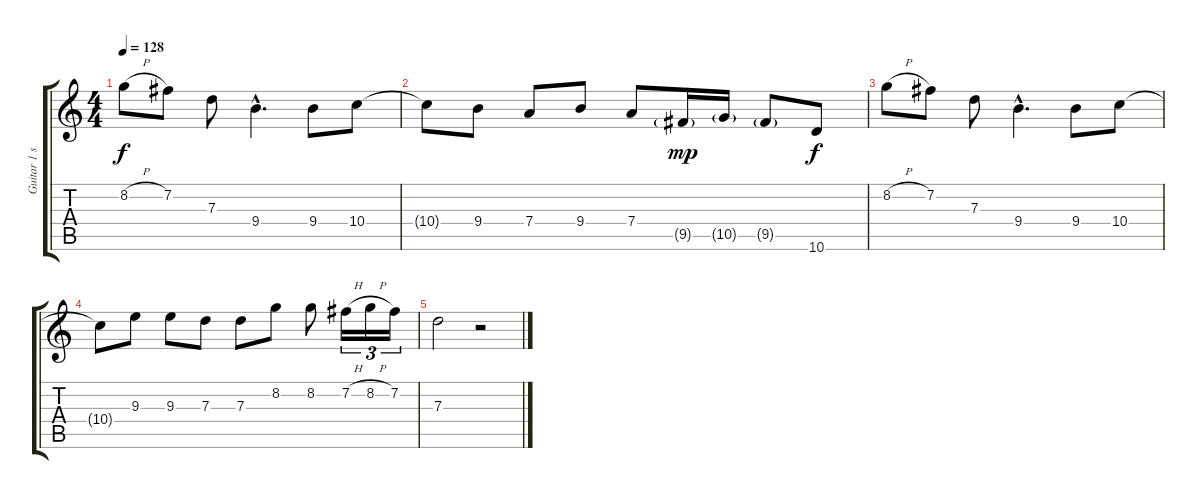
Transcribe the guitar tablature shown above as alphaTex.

\track ("Guitar 1 solo" "Guitar 1 s") {instrument distortionguitar}
\staff {score tabs}
\tuning (E4 B3 G3 D3 A2 E2) {hide}
\ts (4 4)
\tempo 128
\clef g2
\ks c
8.2{h}.8{dy f} 7.2.8 7.3.8 9.4{hac}.4{d} 9.4.8 10.4.8 |
10.4{t}.8 9.4.8 7.4.8 9.4.8 7.4.8 9.5{g}.16{dy mp} 10.5{g}.16 9.5{g}.8 10.6.8{dy f} |
8.2{h}.8 7.2.8 7.3.8 9.4{hac}.4{d} 9.4.8 10.4.8 |
10.4{t}.8 9.3.8 9.3.8 7.3.8 7.3.8 8.2.8 8.2.8 7.2{h}.16{tu (3 2)} 8.2{h}.16{tu (3 2)} 7.2.16{tu (3 2)} |
7.3.2 r.2
